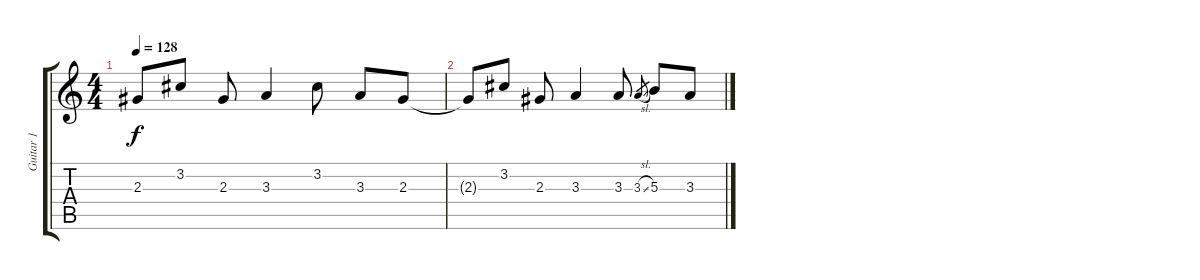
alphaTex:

\track ("Guitar 1" "Guitar 1") {instrument overdrivenguitar}
\staff {score tabs}
\tuning (Eb4 Bb3 Gb3 Db3 Ab2 Db2) {hide}
\ts (4 4)
\tempo 128
\clef g2
\ks c
2.3.8{dy f} 3.2.8 2.3.8 3.3.4 3.2.8 3.3.8 2.3.8 |
2.3{t}.8 3.2.8 2.3.8 3.3.4 3.3.8 3.3{sl}.8{gr} 5.3.8 3.3.8
